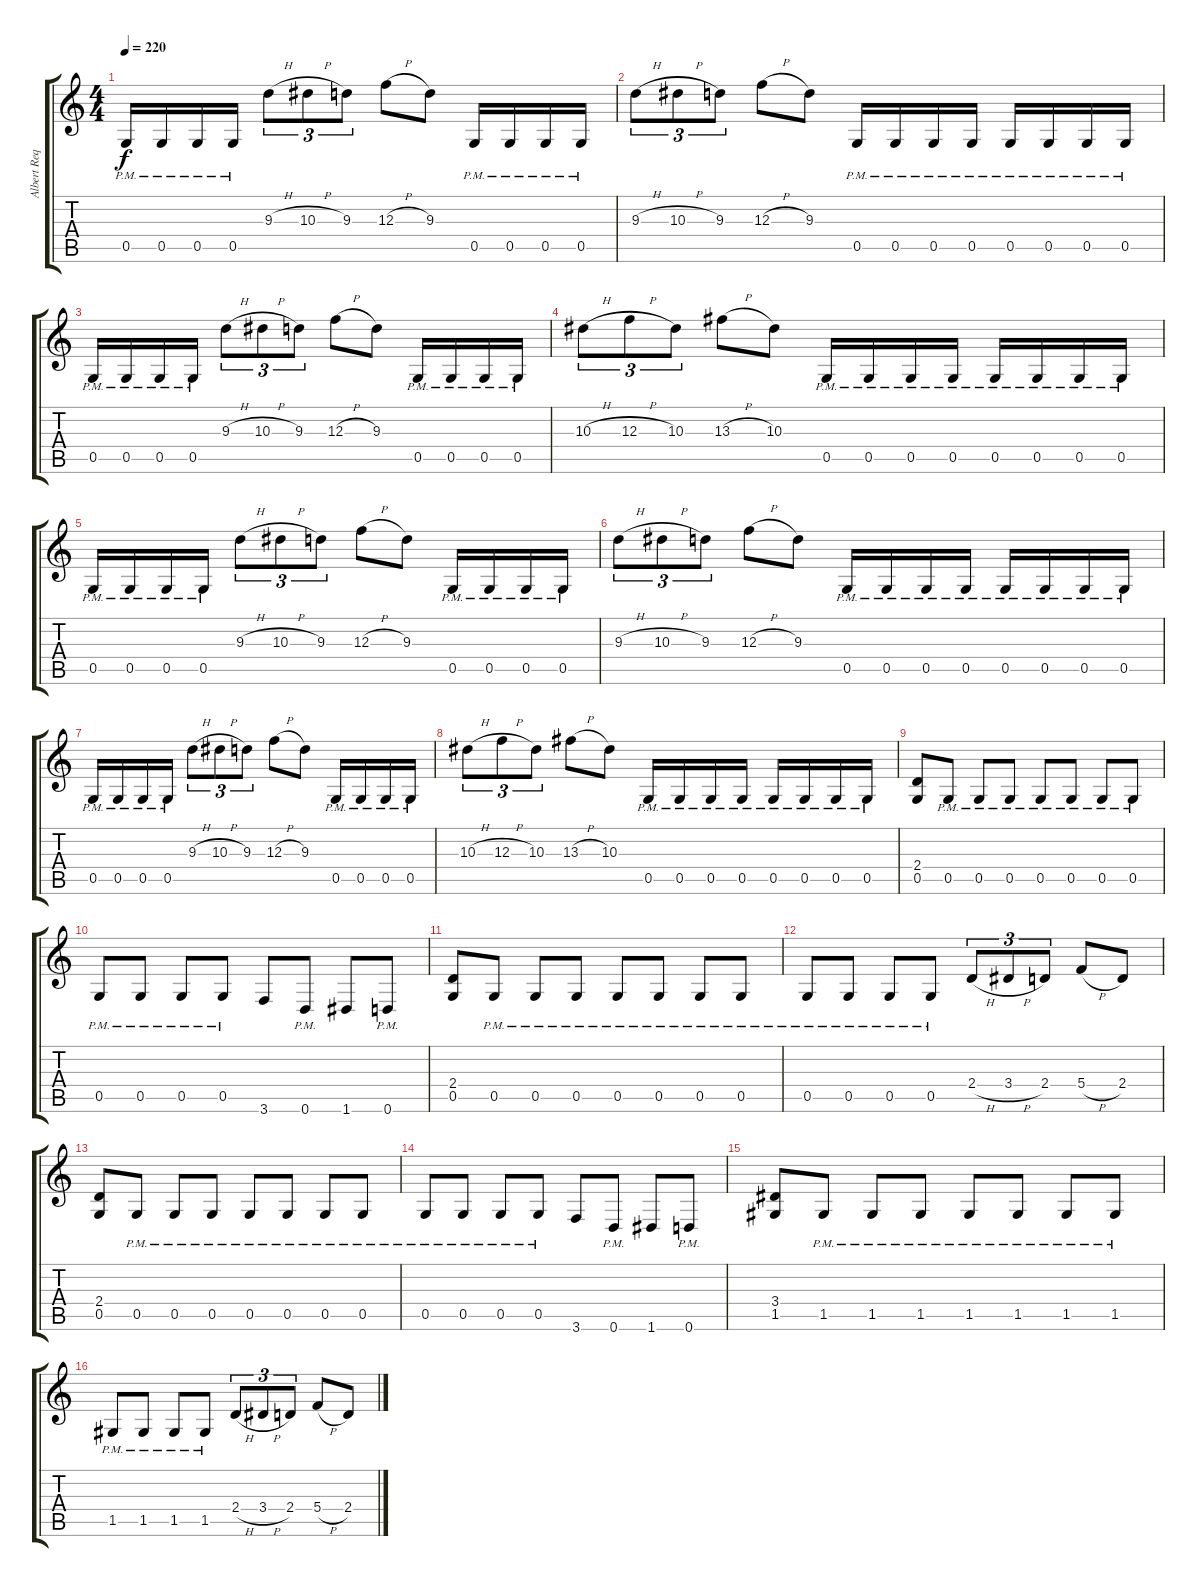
\track ("Albert Requena" "Albert Req") {instrument distortionguitar}
\staff {score tabs}
\tuning (D4 A3 F3 C3 G2 D2) {hide}
\ts (4 4)
\tempo 220
\clef g2
\ks c
0.5{pm}.16{dy f} 0.5{pm}.16 0.5{pm}.16 0.5{pm}.16 9.3{h}.8{tu (3 2)} 10.3{h}.8{tu (3 2)} 9.3.8{tu (3 2)} 12.3{h}.8 9.3.8 0.5{pm}.16 0.5{pm}.16 0.5{pm}.16 0.5{pm}.16 |
9.3{h}.8{tu (3 2)} 10.3{h}.8{tu (3 2)} 9.3.8{tu (3 2)} 12.3{h}.8 9.3.8 0.5{pm}.16 0.5{pm}.16 0.5{pm}.16 0.5{pm}.16 0.5{pm}.16 0.5{pm}.16 0.5{pm}.16 0.5{pm}.16 |
0.5{pm}.16 0.5{pm}.16 0.5{pm}.16 0.5{pm}.16 9.3{h}.8{tu (3 2)} 10.3{h}.8{tu (3 2)} 9.3.8{tu (3 2)} 12.3{h}.8 9.3.8 0.5{pm}.16 0.5{pm}.16 0.5{pm}.16 0.5{pm}.16 |
10.3{h}.8{tu (3 2)} 12.3{h}.8{tu (3 2)} 10.3.8{tu (3 2)} 13.3{h}.8 10.3.8 0.5{pm}.16 0.5{pm}.16 0.5{pm}.16 0.5{pm}.16 0.5{pm}.16 0.5{pm}.16 0.5{pm}.16 0.5{pm}.16 |
0.5{pm}.16 0.5{pm}.16 0.5{pm}.16 0.5{pm}.16 9.3{h}.8{tu (3 2)} 10.3{h}.8{tu (3 2)} 9.3.8{tu (3 2)} 12.3{h}.8 9.3.8 0.5{pm}.16 0.5{pm}.16 0.5{pm}.16 0.5{pm}.16 |
9.3{h}.8{tu (3 2)} 10.3{h}.8{tu (3 2)} 9.3.8{tu (3 2)} 12.3{h}.8 9.3.8 0.5{pm}.16 0.5{pm}.16 0.5{pm}.16 0.5{pm}.16 0.5{pm}.16 0.5{pm}.16 0.5{pm}.16 0.5{pm}.16 |
0.5{pm}.16 0.5{pm}.16 0.5{pm}.16 0.5{pm}.16 9.3{h}.8{tu (3 2)} 10.3{h}.8{tu (3 2)} 9.3.8{tu (3 2)} 12.3{h}.8 9.3.8 0.5{pm}.16 0.5{pm}.16 0.5{pm}.16 0.5{pm}.16 |
10.3{h}.8{tu (3 2)} 12.3{h}.8{tu (3 2)} 10.3.8{tu (3 2)} 13.3{h}.8 10.3.8 0.5{pm}.16 0.5{pm}.16 0.5{pm}.16 0.5{pm}.16 0.5{pm}.16 0.5{pm}.16 0.5{pm}.16 0.5{pm}.16 |
(2.4 0.5).8 0.5{pm}.8 0.5{pm}.8 0.5{pm}.8 0.5{pm}.8 0.5{pm}.8 0.5{pm}.8 0.5{pm}.8 |
0.5{pm}.8 0.5{pm}.8 0.5{pm}.8 0.5{pm}.8 3.6.8 0.6{pm}.8 1.6.8 0.6{pm}.8 |
(2.4 0.5).8 0.5{pm}.8 0.5{pm}.8 0.5{pm}.8 0.5{pm}.8 0.5{pm}.8 0.5{pm}.8 0.5{pm}.8 |
0.5{pm}.8 0.5{pm}.8 0.5{pm}.8 0.5{pm}.8 2.4{h}.8{tu (3 2)} 3.4{h}.8{tu (3 2)} 2.4.8{tu (3 2)} 5.4{h}.8 2.4.8 |
(2.4 0.5).8 0.5{pm}.8 0.5{pm}.8 0.5{pm}.8 0.5{pm}.8 0.5{pm}.8 0.5{pm}.8 0.5{pm}.8 |
0.5{pm}.8 0.5{pm}.8 0.5{pm}.8 0.5{pm}.8 3.6.8 0.6{pm}.8 1.6.8 0.6{pm}.8 |
(3.4 1.5).8 1.5{pm}.8 1.5{pm}.8 1.5{pm}.8 1.5{pm}.8 1.5{pm}.8 1.5{pm}.8 1.5{pm}.8 |
1.5{pm}.8 1.5{pm}.8 1.5{pm}.8 1.5{pm}.8 2.4{h}.8{tu (3 2)} 3.4{h}.8{tu (3 2)} 2.4.8{tu (3 2)} 5.4{h}.8 2.4.8
